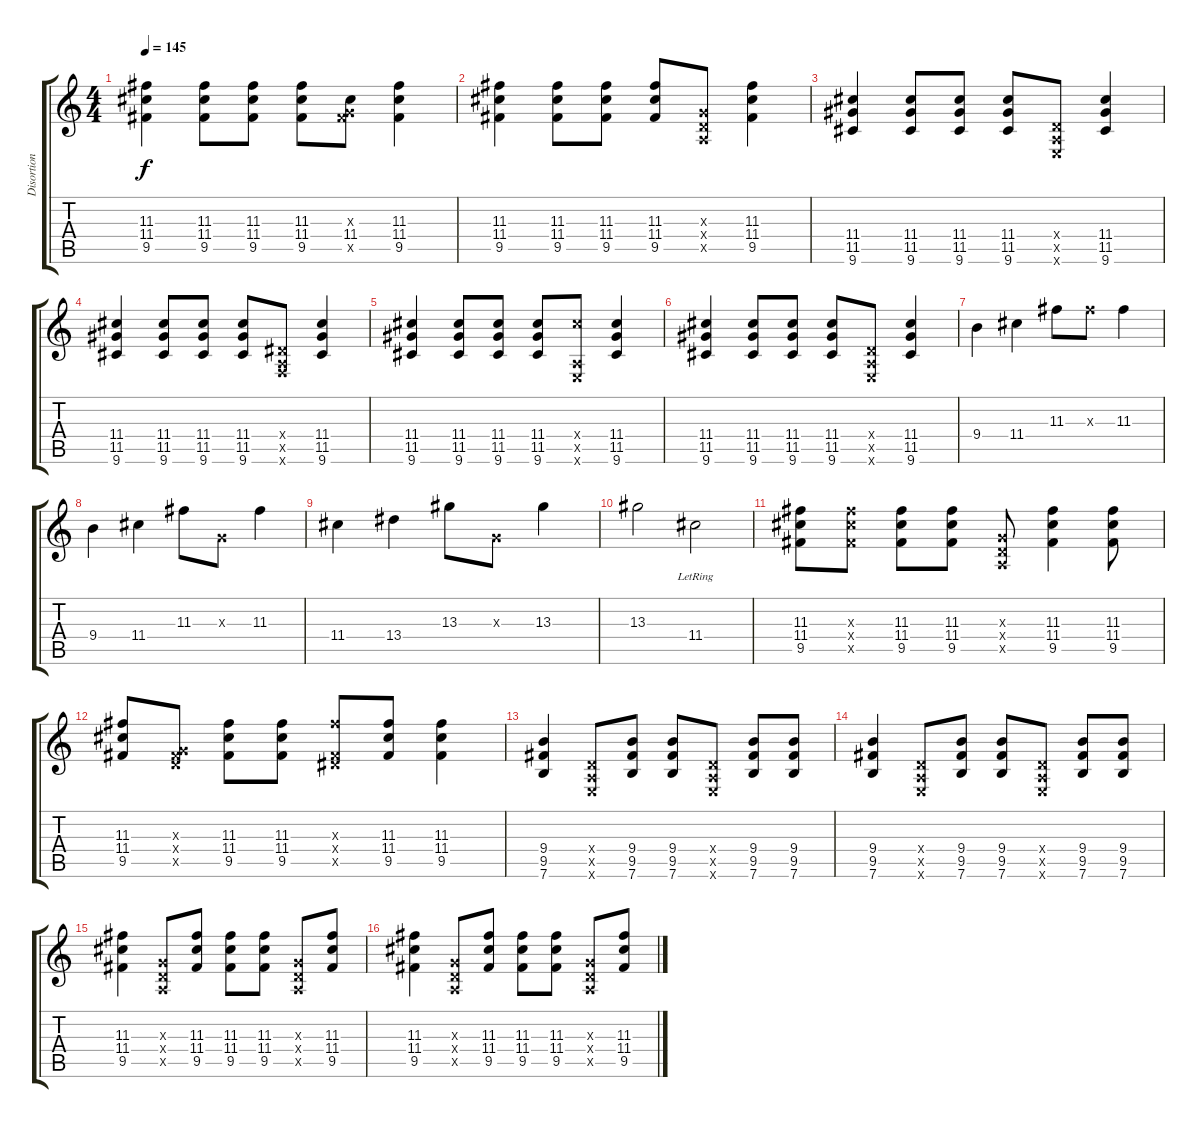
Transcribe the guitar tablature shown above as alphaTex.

\track ("Disortion Guitar" "Disortion ") {instrument distortionguitar}
\staff {score tabs}
\tuning (E4 B3 G3 D3 A2 E2) {hide}
\ts (4 4)
\tempo 145
\clef g2
\ks c
(11.3 11.4 9.5).4{dy f} (11.3 11.4 9.5).8 (11.3 11.4 9.5).8 (11.3 11.4 9.5).8 (0.3{x} 11.4 9.5{x}).8 (11.3 11.4 9.5).4 |
(11.3 11.4 9.5).4 (11.3 11.4 9.5).8 (11.3 11.4 9.5).8 (11.3 11.4 9.5).8 (0.3{x} 0.4{x} 0.5{x}).8 (11.3 11.4 9.5).4 |
(11.4 11.5 9.6).4 (11.4 11.5 9.6).8 (11.4 11.5 9.6).8 (11.4 11.5 9.6).8 (0.4{x} 0.5{x} 0.6{x}).8 (11.4 11.5 9.6).4 |
(11.4 11.5 9.6).4 (11.4 11.5 9.6).8 (11.4 11.5 9.6).8 (11.4 11.5 9.6).8 (1.4{x} 0.5{x} 1.6{x}).8 (11.4 11.5 9.6).4 |
(11.4 11.5 9.6).4 (11.4 11.5 9.6).8 (11.4 11.5 9.6).8 (11.4 11.5 9.6).8 (11.4{x} 0.5{x} 0.6{x}).8 (11.4 11.5 9.6).4 |
(11.4 11.5 9.6).4 (11.4 11.5 9.6).8 (11.4 11.5 9.6).8 (11.4 11.5 9.6).8 (0.4{x} 0.5{x} 0.6{x}).8 (11.4 11.5 9.6).4 |
9.4.4 11.4.4 11.3.8 11.3{x}.8 11.3.4 |
9.4.4 11.4.4 11.3.8 0.3{x}.8 11.3.4 |
11.4.4 13.4.4 13.3.8 0.3{x}.8 13.3.4 |
13.3.2 11.4{lr}.2 |
(11.3 11.4 9.5).8 (11.3{x} 11.4{x} 9.5{x}).8 (11.3 11.4 9.5).8 (11.3 11.4 9.5).8 (0.3{x} 0.4{x} 0.5{x}).8 (11.3 11.4 9.5).4 (11.3 11.4 9.5).8 |
(11.3 11.4 9.5).8 (0.3{x} 0.4{x} 9.5{x}).8 (11.3 11.4 9.5).8 (11.3 11.4 9.5).8 (11.3{x} 1.4{x} 9.5{x}).8 (11.3 11.4 9.5).8 (11.3 11.4 9.5).4 |
(9.4 9.5 7.6).4 (0.4{x} 0.5{x} 0.6{x}).8 (9.4 9.5 7.6).8 (9.4 9.5 7.6).8 (0.4{x} 0.5{x} 0.6{x}).8 (9.4 9.5 7.6).8 (9.4 9.5 7.6).8 |
(9.4 9.5 7.6).4 (0.4{x} 0.5{x} 0.6{x}).8 (9.4 9.5 7.6).8 (9.4 9.5 7.6).8 (0.4{x} 0.5{x} 0.6{x}).8 (9.4 9.5 7.6).8 (9.4 9.5 7.6).8 |
(11.3 11.4 9.5).4 (0.3{x} 0.4{x} 0.5{x}).8 (11.3 11.4 9.5).8 (11.3 11.4 9.5).8 (11.3 11.4 9.5).8 (0.3{x} 0.4{x} 0.5{x}).8 (11.3 11.4 9.5).8 |
(11.3 11.4 9.5).4 (0.3{x} 0.4{x} 0.5{x}).8 (11.3 11.4 9.5).8 (11.3 11.4 9.5).8 (11.3 11.4 9.5).8 (0.3{x} 0.4{x} 0.5{x}).8 (11.3 11.4 9.5).8
